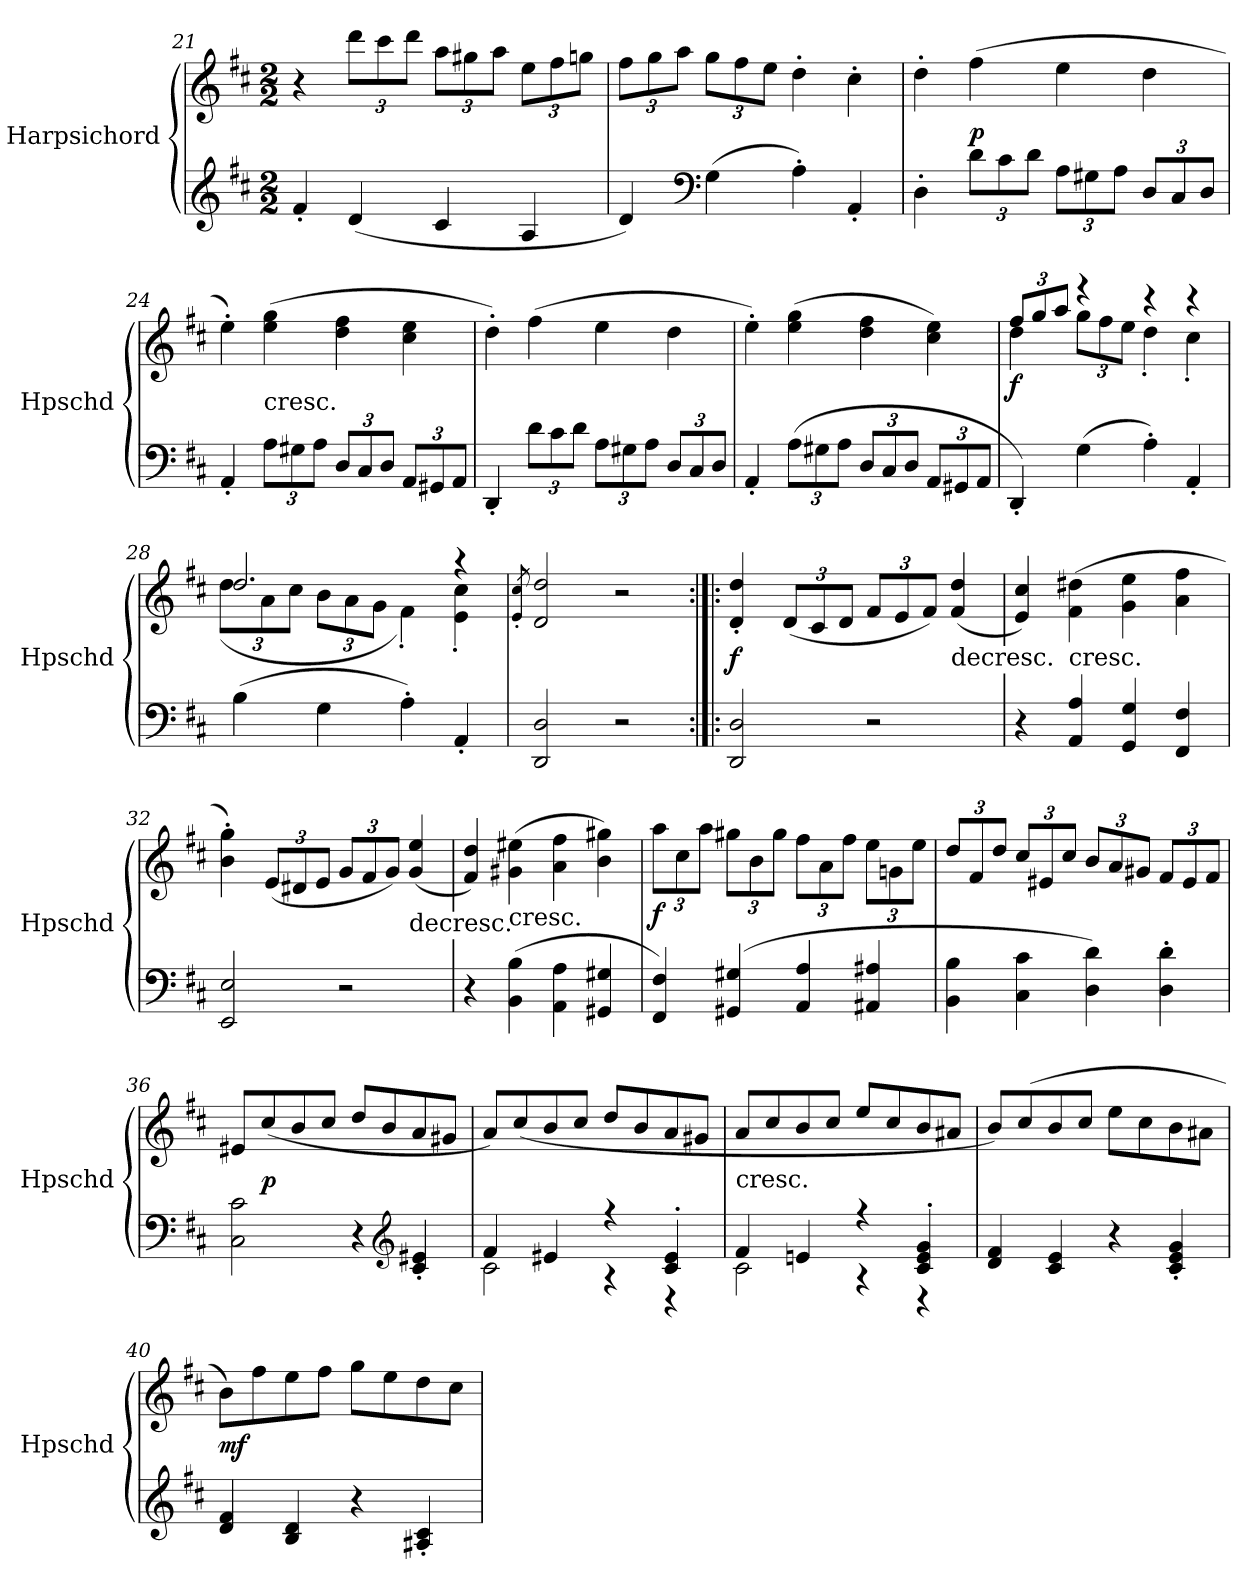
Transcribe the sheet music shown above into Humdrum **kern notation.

**kern	**kern	**dynam
*part1	*part1	*part1
*staff2	*staff1	*staff1/2
*I"Harpsichord	*	*
*I'Hpschd	*	*
*clefG2	*clefG2	*
*k[f#c#]	*k[f#c#]	*
*b:	*b:	*
*M2/2	*M2/2	*
=21	=21	=21
4f#'/	4r	.
(4d/	12ddd\L	.
.	12ccc#\	.
.	12ddd\J	.
4c#/	12aa\L	.
.	12gg#X\	.
.	12aa\J	.
4A/	12ee\L	.
.	12ff#\	.
.	12ggn\J	.
=22	=22	=22
4d/)	12ff#\L	.
.	12gg\	.
.	12aa\J	.
*clefF4	*	*
(4G\	12gg\L	.
.	12ff#\	.
.	12ee\J	.
4A'\)	4dd'\	.
4AA'/	4cc#'\	.
=23	=23	=23
4D'\	4dd'\	.
12d\L	(4ff#\	p
12c#\	.	.
12d\J	.	.
12A\L	4ee\	.
12G#X\	.	.
12A\J	.	.
12D/L	4dd\	.
12C#/	.	.
12D/J	.	.
=24	=24	=24
4AA'/	4ee'\)	.
!	!LO:TX:c:t=cresc.	!
12A\L	(4ee\ 4gg\	.
12G#X\	.	.
12A\J	.	.
12D/L	4dd\ 4ff#\	.
12C#/	.	.
12D/J	.	.
12AA/L	4cc#\ 4ee\	.
12GG#X/	.	.
12AA/J	.	.
=25	=25	=25
4DD'/	4dd'\)	.
12d\L	(4ff#\	.
12c#\	.	.
12d\J	.	.
12A\L	4ee\	.
12G#X\	.	.
12A\J	.	.
12D/L	4dd\	.
12C#/	.	.
12D/J	.	.
=26	=26	=26
4AA'/	4ee'\)	.
(12A\L	(4ee\ 4gg\	.
12G#X\	.	.
12A\J	.	.
12D/L	4dd\ 4ff#\	.
12C#/	.	.
12D/J	.	.
12AA/L	4cc#\ 4ee\)	.
12GG#X/	.	.
12AA/J	.	.
=27	=27	=27
*	*^	*
4DD'/)	12ff#/L	4dd\	f
.	12gg/	.	.
.	12aa/J	.	.
(4G\	4r	12gg\L	.
.	.	12ff#\	.
.	.	12ee\J	.
4A'\)	4r	4dd'\	.
4AA'/	4r	4cc#'\	.
=28	=28	=28	=28
(4B\	2.dd/	(12dd\L	.
.	.	12a\	.
.	.	12cc#\J	.
4G\	.	12b\L	.
.	.	12a\	.
.	.	12g\J	.
4A'\)	.	4f#'\)	.
4AA'/	4r	4e'\ 4cc#'\	.
*	*v	*v	*
=29	=29	=29
.	8qe'/ 8qcc#'/	.
2DD/ 2D/	2d/ 2dd/	.
2r	2r	.
=30:|!|:	=30:|!|:	=30:|!|:
2DD/ 2D/	4d'/ 4dd'/	f
.	(12d/L	.
.	12c#/	.
.	12d/J	.
2r	12f#/L	.
.	12e/	.
.	12f#/J)	.
!	!LO:TX:c:t=decresc.	!
.	(4f#/ 4dd/	.
=31	=31	=31
4r	4e/ 4cc#/)	.
!	!LO:TX:c:t=cresc.	!
4AA/ 4A/	(4f#\ 4dd#X\	.
4GG/ 4G/	4g\ 4ee\	.
4FF#/ 4F#/	4a\ 4ff#\	.
=32	=32	=32
2EE/ 2E/	4b'\ 4gg'\)	.
.	(12e/L	.
.	12d#X/	.
.	12e/J	.
2r	12g/L	.
.	12f#/	.
.	12g/J)	.
!	!LO:TX:c:t=decresc.	!
.	(4g/ 4ee/	.
=33	=33	=33
4r	4f#/ 4dd/)	.
!	!LO:TX:c:t=cresc.	!
(4BB\ 4B\	(4g#X\ 4ee#X\	.
4AA\ 4A\	4a\ 4ff#\	.
4GG#X/ 4G#X/	4b\ 4gg#X\)	.
=34	=34	=34
4FF#/ 4F#/)	12aa\L	f
.	12cc#\	.
.	12aa\J	.
(4GG#X/ 4G#X/	12gg#X\L	.
.	12b\	.
.	12gg#\J	.
4AA/ 4A/	12ff#\L	.
.	12a\	.
.	12ff#\J	.
4AA#X/ 4A#X/	12ee\L	.
.	12gn\	.
.	12ee\J	.
=35	=35	=35
4BB\ 4B\	12dd/L	.
.	12f#/	.
.	12dd/J	.
4C#\ 4c#\	12cc#/L	.
.	12e#X/	.
.	12cc#/J	.
4D\ 4d\)	12b/L	.
.	12a/	.
.	12g#X/J	.
4D'\ 4d'\	12f#/L	.
.	12e#/	.
.	12f#/J	.
=36	=36	=36
2C#\ 2c#\	8e#X/L	.
.	(8cc#/	p
.	8b/	.
.	8cc#/J	.
4r	8dd/L	.
.	8b/	.
*clefG2	*	*
4c#'/ 4e#X'/	8a/	.
.	8g#X/J	.
=37	=37	=37
*^	*	*
4f#/	2c#\	8a/L)	.
.	.	(8cc#/	.
4e#X/	.	8b/	.
.	.	8cc#/J	.
4r	4r	8dd/L	.
.	.	8b/	.
4c#'/ 4e#'/	4r	8a/	.
.	.	8g#X/J	.
=38	=38	=38	=38
!	!	!LO:TX:c:t=cresc.	!
4f#/	2c#\	8a/L	.
.	.	8cc#/	.
4en/	.	8b/	.
.	.	8cc#/J	.
4r	4r	8ee/L	.
.	.	8cc#/	.
4c#'/ 4e'/ 4g'/	4r	8b/	.
.	.	8a#X/J	.
*v	*v	*	*
=39	=39	=39
4d/ 4f#/	8b/L)	.
.	(8cc#/	.
4c#/ 4e/	8b/	.
.	8cc#/J	.
4r	8ee\L	.
.	8cc#\	.
4c#'/ 4e'/ 4g'/	8b\	.
.	8a#X\J	.
=40	=40	=40
4d/ 4f#/	8b\L)	mf
.	8ff#\	.
4B/ 4d/	8ee\	.
.	8ff#\J	.
4r	8gg\L	.
.	8ee\	.
4A#X'/ 4c#'/	8dd\	.
.	8cc#\J	.
=	=	=
*-	*-	*-
